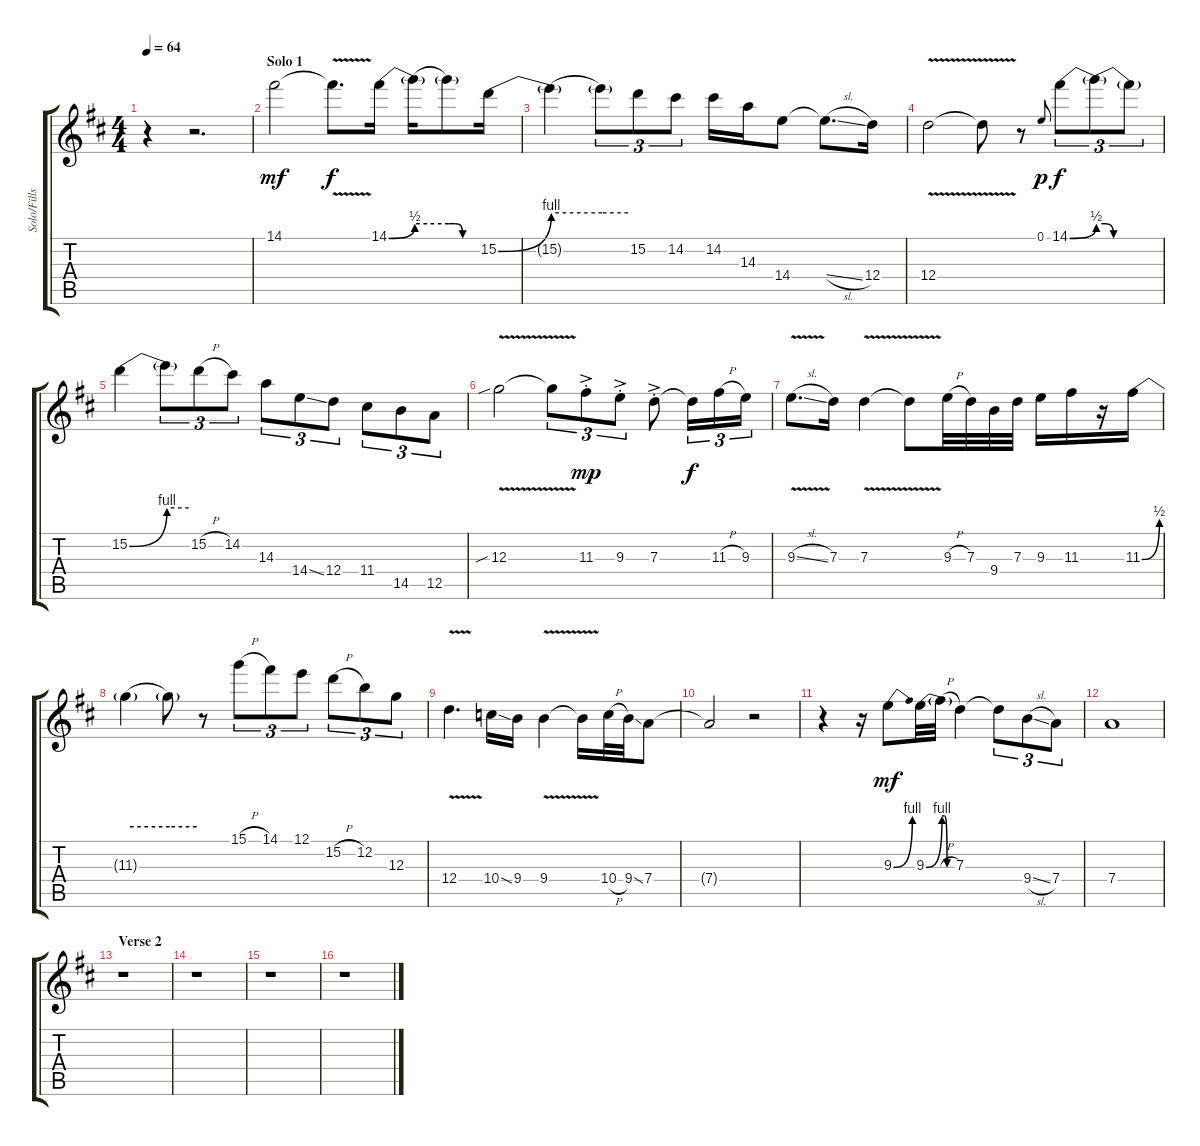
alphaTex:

\track ("Solo/Fills" "Solo/Fills") {instrument distortionguitar}
\staff {score tabs}
\tuning (E4 B3 G3 D3 A2 E2) {hide}
\ts (4 4)
\tempo 64
\clef g2
\ks d
r.4{dy mf} r.2{d} |
\section ("" "Solo 1")
14.1.2 14.1{v t}.8{d dy f} 14.1{be (bend 0 0 60 2)}.16 14.1{be (hold 0 2 60 2) t}.16 14.1{be (custom 0 2 15 2 30 0 60 0) t}.8 15.2{be (bend 0 0 60 4)}.16 |
15.2{be (hold 0 4 60 4) t}.4 15.2{be (hold 0 4 60 4) t}.8{tu (3 2)} 15.2.8{tu (3 2)} 14.2.8{tu (3 2)} 14.2.16 14.3.16 14.4.8 14.4{sl t}.8{d} 12.4.16 |
12.4{v}.2 12.4{v t}.8 r.8 0.1.8{gr onbeat dy p} 14.1{be (bend 0 0 60 2)}.8{tu (3 2) dy f} 14.1{be (custom 0 2 15 2 30 0 60 0) t}.8{tu (3 2)} 14.1{be (hold 0 0 60 0) t}.8{tu (3 2)} |
15.2{be (bend 0 0 60 4)}.4 15.2{be (hold 0 4 60 4) t}.8{tu (3 2)} 15.2{h}.8{tu (3 2)} 14.2.8{tu (3 2)} 14.3.8{tu (3 2)} 14.4{ss}.8{tu (3 2)} 12.4.8{tu (3 2)} 11.4.8{tu (3 2)} 14.5.8{tu (3 2)} 12.5.8{tu (3 2)} |
12.3{v sib}.2 12.3{v t}.8{tu (3 2)} 11.3{ac st}.8{tu (3 2) dy mp} 9.3{ac st}.8{tu (3 2)} 7.3{ac st}.8 7.3{t}.16{tu (3 2) dy f} 11.3{h}.16{tu (3 2)} 9.3.16{tu (3 2)} |
9.3{v sl}.8{d} 7.3.16 7.3{v}.4 7.3{v t}.8 9.3{h}.32 7.3.32 9.4.32 7.3.32 9.3.16 11.3.16 r.16 11.3{be (bend 0 0 60 2)}.16 |
11.3{be (hold 0 2 60 2) t}.4 11.3{be (hold 0 2 60 2) t}.8 r.8 15.1{h}.8{tu (3 2)} 14.1.8{tu (3 2)} 12.1.8{tu (3 2)} 15.2{h}.8{tu (3 2)} 12.2.8{tu (3 2)} 12.3.8{tu (3 2)} |
12.4{v}.4{d} 10.4{ss}.16 9.4.16 9.4{v}.4 9.4{v t}.16 10.4{h}.32 9.4{ss}.32 7.4.8 |
7.4{t}.2 r.2 |
r.4 r.16 9.3{be (bend 0 0 60 4)}.8{dy mf} 9.3{be (bend 0 0 60 4)}.32 9.3{be (custom 0 4 15 4 30 0 60 0) h t}.32 7.3.4 7.3{t}.8{tu (3 2)} 9.4{sl}.8{tu (3 2)} 7.4.8{tu (3 2)} |
7.4.1 |
\section ("" "Verse 2")
r.1 |
r.1 |
r.1 |
r.1
